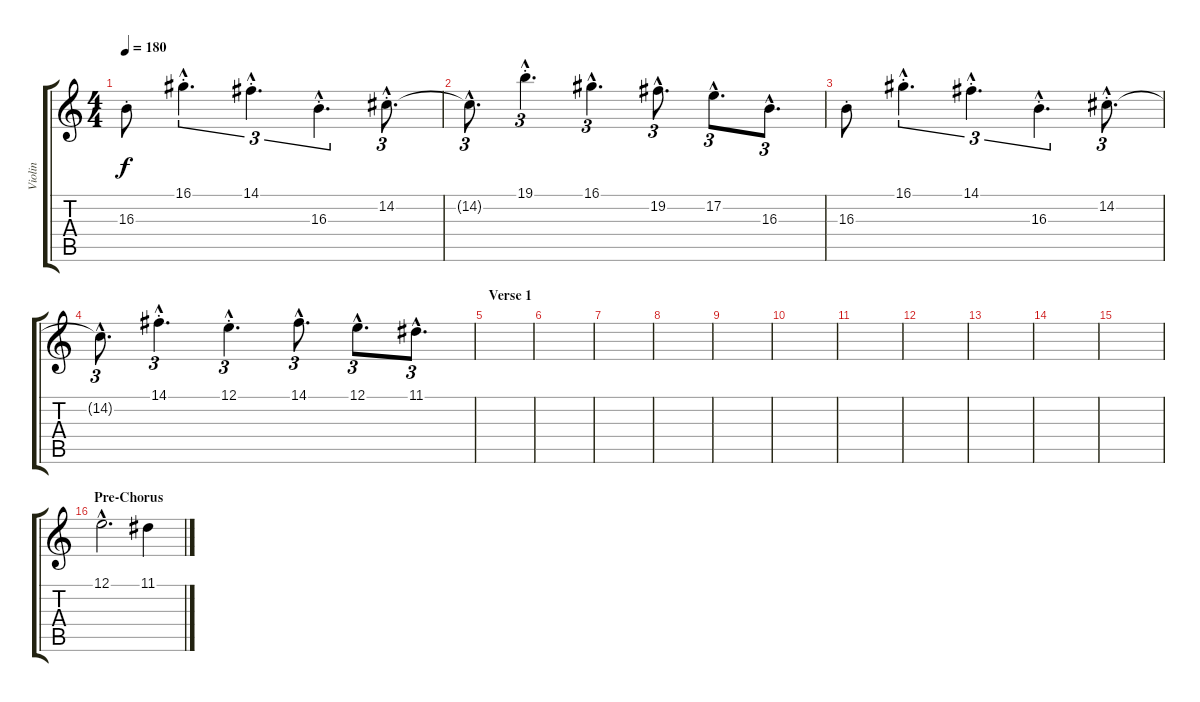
\track ("Violin" "Violin") {instrument violin}
\staff {score tabs}
\tuning (E4 B3 G3 D3 A2 E2) {hide}
\ts (4 4)
\tempo 180
\clef g2
\ks c
16.3{st}.8{dy f} 16.1{hac st}.4{d tu (3 2)} 14.1{hac st}.4{d tu (3 2)} 16.3{hac st}.4{d tu (3 2)} 14.2{hac st}.8{d tu (3 2)} |
14.2{hac t}.8{d tu (3 2)} 19.1{hac st}.4{d tu (3 2)} 16.1{hac}.4{d tu (3 2)} 19.2{hac}.8{d tu (3 2)} 17.2{hac}.8{d tu (3 2)} 16.3{hac}.8{d tu (3 2)} |
16.3{st}.8 16.1{hac st}.4{d tu (3 2)} 14.1{hac st}.4{d tu (3 2)} 16.3{hac st}.4{d tu (3 2)} 14.2{hac st}.8{d tu (3 2)} |
14.2{hac t}.8{d tu (3 2)} 14.1{hac st}.4{d tu (3 2)} 12.1{hac st}.4{d tu (3 2)} 14.1{hac}.8{d tu (3 2)} 12.1{hac}.8{d tu (3 2)} 11.1{hac}.8{d tu (3 2)} |
\section ("" "Verse 1")
|
|
|
|
|
|
|
|
|
|
|
\section ("" "Pre-Chorus")
12.1{hac}.2{d} 11.1.4
